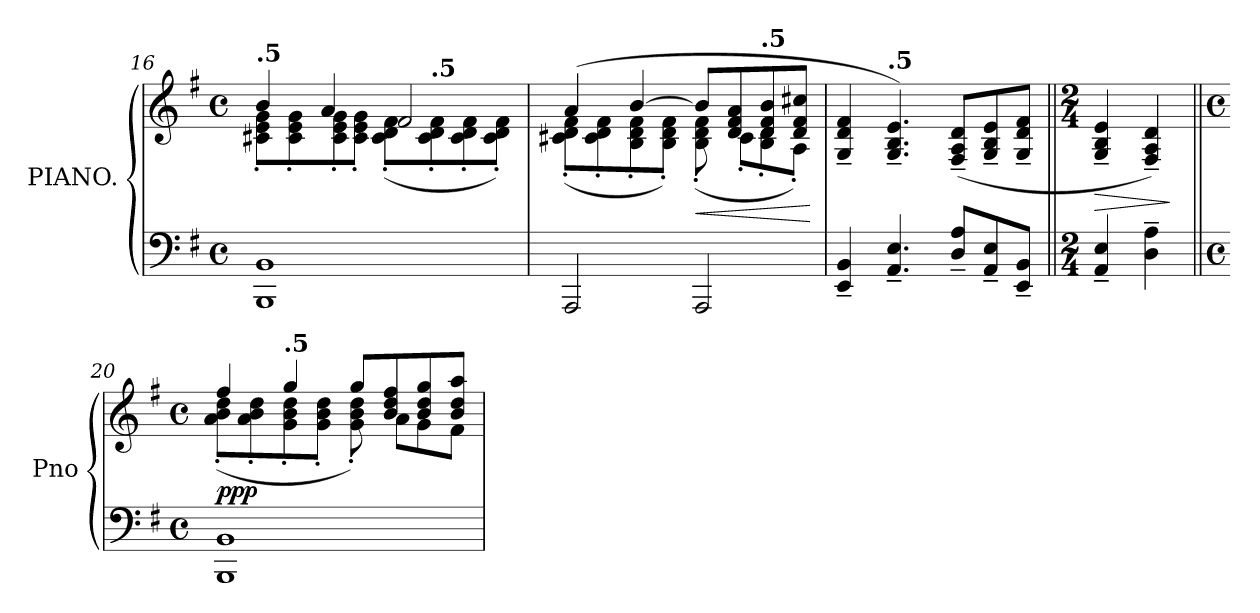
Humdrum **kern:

**kern	**kern	**dynam
*part1	*part1	*part1
*staff2	*staff1	*staff1/2
*I"PIANO.	*	*
*I'Pno	*	*
!!LO:LB:g=z
*clefF4	*clefG2	*
*k[f#]	*k[f#]	*
*M4/4	*M4/4	*
*met(c)	*met(c)	*
*MM52	*MM52	*
=16	=16	=16
*	*^	*
!	!LO:TX:a:B:t=.5	!	!
1BBB 1BB	4b/	8c#X\' 8e\' 8g\'L	.
.	.	8c#\' 8e\' 8g\'	.
*	*MM50	*	*
.	4a/	8c#\' 8e\' 8g\'	.
.	.	8c#\' 8e\' 8g\'J	.
.	2f#/	(<8c#\' 8d\' 8f#\'L	.
*	*MM52	*	*
!	!	!LO:TX:a:B:t=.5	!
.	.	8c#\' 8d\' 8f#\'	.
.	.	8c#\' 8d\' 8f#\'	.
.	.	8c#\' 8d\' 8f#\'J)	.
=17	=17	=17	=17
*	*MM55	*	*
2AAA/	(>4a/	(<8c#X\' 8d\' 8f#\'L	.
.	.	8c#\' 8d\' 8f#\'	.
.	[4b/	8B\' 8d\' 8f#\'	.
.	.	8B\' 8d\' 8f#\'J)	.
!	!	!	!LO:HP:b
2AAA/	8b/L]	(<8B\' 8d\' 8f#\'	<
.	8d/ 8f#/ 8a/	8c#'\L	.
*	*MM57	*	*
!	!LO:TX:a:B:t=.5	!	!
.	8d/ 8f#/ 8b/	8B\' 8d\'	.
.	8d/ 8f#/ 8cc#X/J	8A'\J)	.
*	*v	*v	*
.	.	[
=18	=18	=18
!	!	!LO:DY:b
4EE/~ 4BB/~	4G/~ 4d/~ 4f#/~	other-dynamics
*	*MM52	*
!	!LO:TX:a:B:t=.5	!
4.AA/~ 4.E/~	4.G/~ 4.B/~ 4.e/~)	.
8D/~ 8A/~L	(<8F#/~ 8A/~ 8d/~L	.
*	*MM50	*
8AA/~ 8E/~	8G/~ 8B/~ 8e/~	.
*	*MM45	*
8EE/~ 8BB/~J	8G/~ 8d/~ 8f#/~J	.
!!LO:LB:g=z
=19||	=19||	=19||
*M2/4	*M2/4	*
*	*MM40	*
!	!	!LO:HP:b
4AA/~ 4E/~	4G/~ 4B/~ 4e/~	>
*	*MM20	*
4D\~ 4A\~	4F#/~ 4A/~ 4d/~)	.
.	.	]
=20||	=20||	=20||
*M4/4	*M4/4	*
*met(c)	*met(c)	*
*	*MM50	*
*	*^	*
!	!	!	!LO:DY:b
1BBB 1BB	4ff#/	(<8a\' 8b\' 8dd\'L	ppp
.	.	8a\' 8b\' 8dd\'	.
*	*MM52	*	*
!	!LO:TX:a:B:t=.5	!	!
.	4gg/	8g\' 8b\' 8dd\'	.
.	.	8g\' 8b\' 8dd\'J	.
.	8gg/L	8g\' 8b\' 8dd\')	.
*	*MM55	*	*
.	8b/ 8dd/ 8ff#/	8a\L	.
.	8b/ 8dd/ 8gg/	8g\	.
.	8b/ 8dd/ 8aa/J	8f#\J	.
*	*v	*v	*
=	=	=
*-	*-	*-
